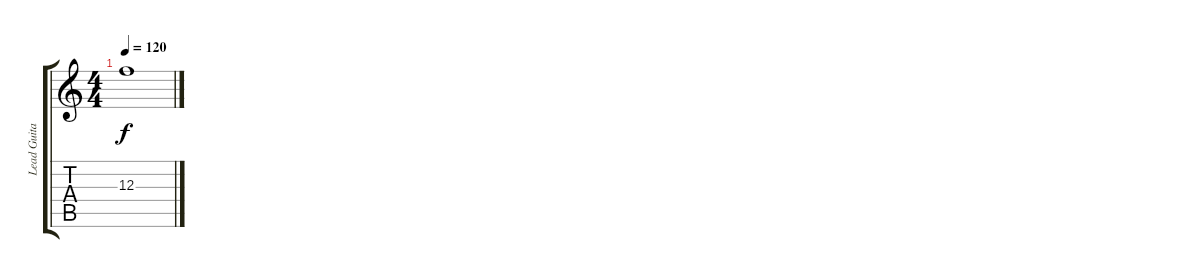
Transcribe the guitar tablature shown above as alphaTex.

\track ("Lead Guitar" "Lead Guita") {instrument distortionguitar}
\staff {score tabs}
\tuning (D4 A3 F3 C3 G2 C2) {hide}
\ts (4 4)
\tempo 120
\clef g2
\ks c
12.3.1{dy f}
